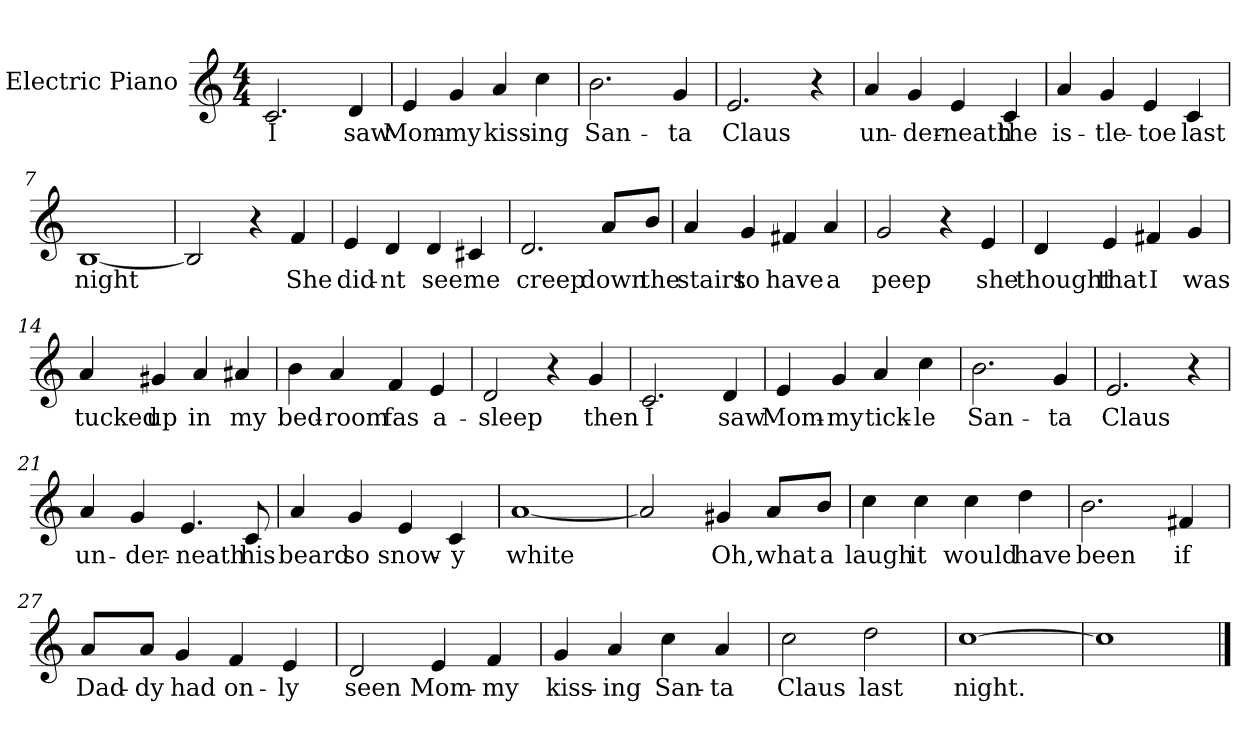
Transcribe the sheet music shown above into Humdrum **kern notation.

**kern	**text
*part1	*part1
*staff1	*staff1
*I"Electric Piano	*
*I'E.Pno	*
*clefG2	*
*k[]	*
*C:	*
*M4/4	*
=1	=1
2.c/	I
4d/	saw
=2	=2
4e/	Mom-
4g/	-my
4a/	kiss-
4cc\	-ing
=3	=3
2.b\	San-
4g/	-ta
=4	=4
2.e/	Claus
4r	.
=5	=5
4a/	un-
4g/	-der-
4e/	-neath
4c/	the
!!LO:LB:g=z
=6	=6
4a/	is-
4g/	-tle-
4e/	-toe
4c/	last
=7	=7
[1B	night
=8	=8
2B/]	.
4r	.
4f/	She
=9	=9
4e/	did-
4d/	-nt
4d/	see
4c#X/	me
=10	=10
2.d/	creep
8a/L	down
8b/J	the
!!LO:LB:g=z
=11	=11
4a/	stairs
4g/	to
4f#X/	have
4a/	a
=12	=12
2g/	peep
4r	.
4e/	she
=13	=13
4d/	thought
4e/	that
4f#X/	I
4g/	was
=14	=14
4a/	tucked
4g#X/	up
4a/	in
4a#X/	my
!!LO:LB:g=z
=15	=15
4b\	bed-
4a/	-room
4f/	fas
4e/	a-
=16	=16
2d/	-sleep
4r	.
4g/	then
=17	=17
2.c/	I
4d/	saw
=18	=18
4e/	Mom-
4g/	-my
4a/	tick-
4cc\	-le
=19	=19
2.b\	San-
4g/	-ta
=20	=20
2.e/	Claus
4r	.
!!LO:LB:g=z
=21	=21
4a/	un-
4g/	-der-
4.e/	-neath
8c/	his
=22	=22
4a/	beard
4g/	so
4e/	snow-
4c/	-y
=23	=23
[1a	white
=24	=24
2a/]	.
4g#X/	Oh,
8a/L	what
8b/J	a
!!LO:LB:g=z
=25	=25
4cc\	laugh
4cc\	it
4cc\	would
4dd\	have
=26	=26
2.b\	been
4f#X/	if
=27	=27
8a/L	Dad-
8a/J	-dy
4g/	had
4f/	on-
4e/	-ly
=28	=28
2d/	seen
4e/	Mom-
4f/	-my
!!LO:LB:g=z
=29	=29
4g/	kiss-
4a/	-ing
4cc\	San-
4a/	-ta
=30	=30
2cc\	Claus
2dd\	last
=31	=31
[1cc	night.
=32	=32
1cc]	.
==	==
*-	*-
